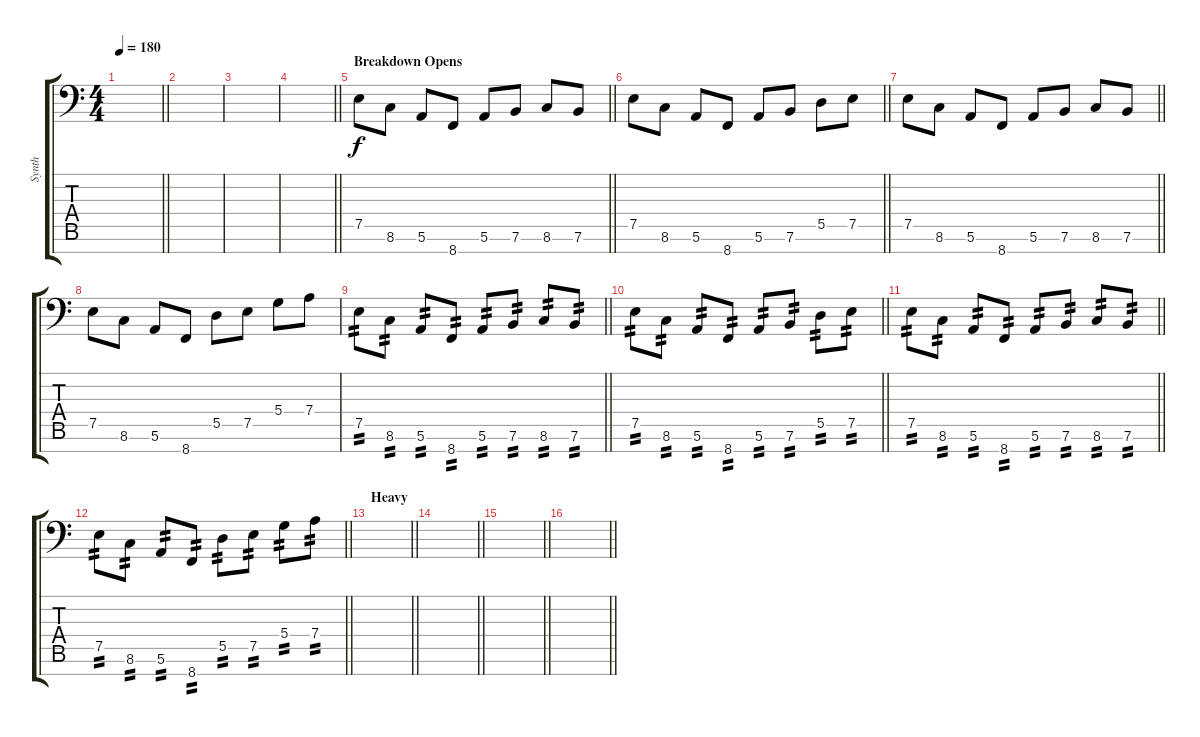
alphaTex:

\track ("Synth" "Synth") {instrument lead2sawtooth}
\staff {score tabs}
\tuning (E4 B3 G3 D3 A2 E2 A1) {hide}
\ts (4 4)
\tempo 180
\clef f4
\barLineRight lightlight
\ks c
|
|
|
\barLineRight lightlight
|
\section ("" "Breakdown Opens")
\barLineRight lightlight
7.5.8 8.6.8 5.6.8 8.7.8 5.6.8 7.6.8 8.6.8 7.6.8 |
\barLineRight lightlight
7.5.8 8.6.8 5.6.8 8.7.8 5.6.8 7.6.8 5.5.8 7.5.8 |
\barLineRight lightlight
7.5.8 8.6.8 5.6.8 8.7.8 5.6.8 7.6.8 8.6.8 7.6.8 |
7.5.8 8.6.8 5.6.8 8.7.8 5.5.8 7.5.8 5.4.8 7.4.8 |
\barLineRight lightlight
7.5.8{tp 2} 8.6.8{tp 2} 5.6.8{tp 2} 8.7.8{tp 2} 5.6.8{tp 2} 7.6.8{tp 2} 8.6.8{tp 2} 7.6.8{tp 2} |
\barLineRight lightlight
7.5.8{tp 2} 8.6.8{tp 2} 5.6.8{tp 2} 8.7.8{tp 2} 5.6.8{tp 2} 7.6.8{tp 2} 5.5.8{tp 2} 7.5.8{tp 2} |
\barLineRight lightlight
7.5.8{tp 2} 8.6.8{tp 2} 5.6.8{tp 2} 8.7.8{tp 2} 5.6.8{tp 2} 7.6.8{tp 2} 8.6.8{tp 2} 7.6.8{tp 2} |
\barLineRight lightlight
7.5.8{tp 2} 8.6.8{tp 2} 5.6.8{tp 2} 8.7.8{tp 2} 5.5.8{tp 2} 7.5.8{tp 2} 5.4.8{tp 2} 7.4.8{tp 2} |
\section ("" "Heavy")
\barLineRight lightlight
|
\barLineRight lightlight
|
\barLineRight lightlight
|
\barLineRight lightlight
